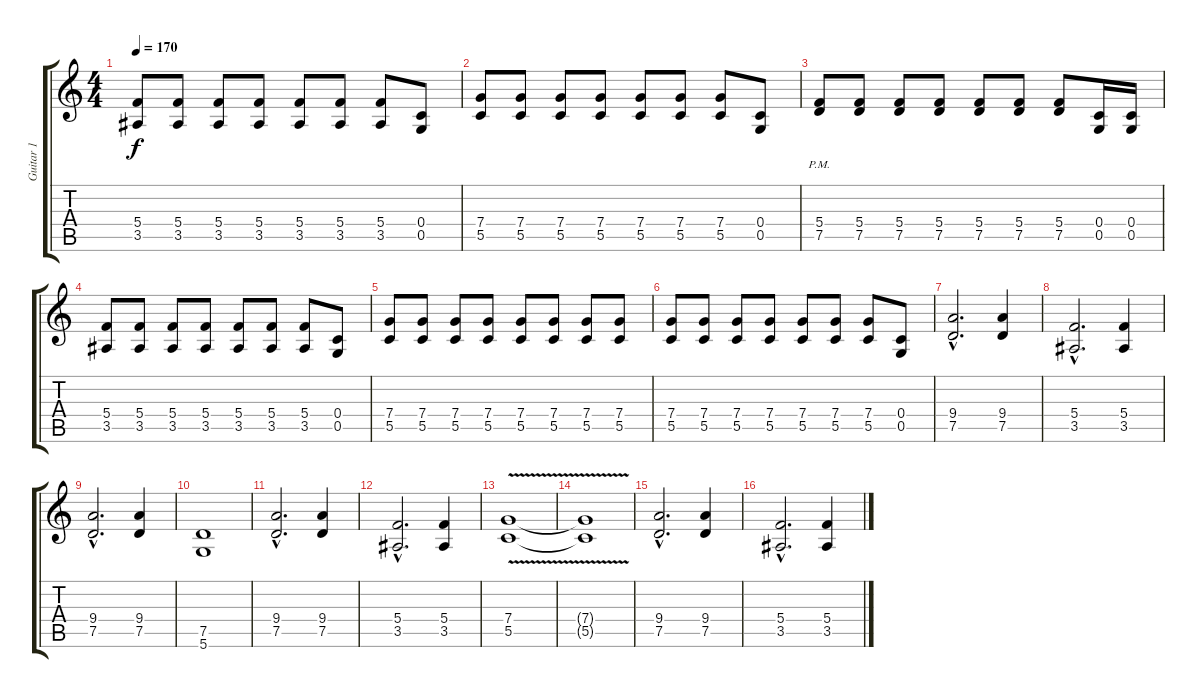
\track ("Guitar 1" "Guitar 1") {instrument distortionguitar}
\staff {score tabs}
\tuning (D4 A3 F3 C3 G2 D2) {hide}
\ts (4 4)
\tempo 170
\clef g2
\ks c
(5.4 3.5).8{dy f} (5.4 3.5).8 (5.4 3.5).8 (5.4 3.5).8 (5.4 3.5).8 (5.4 3.5).8 (5.4 3.5).8 (0.4 0.5).8 |
(7.4 5.5).8 (7.4 5.5).8 (7.4 5.5).8 (7.4 5.5).8 (7.4 5.5).8 (7.4 5.5).8 (7.4 5.5).8 (0.4 0.5).8 |
(5.4{pm} 7.5).8 (5.4 7.5).8 (5.4 7.5).8 (5.4 7.5).8 (5.4 7.5).8 (5.4 7.5).8 (5.4 7.5).8 (0.4 0.5).16 (0.4 0.5).16 |
(5.4 3.5).8 (5.4 3.5).8 (5.4 3.5).8 (5.4 3.5).8 (5.4 3.5).8 (5.4 3.5).8 (5.4 3.5).8 (0.4 0.5).8 |
(7.4 5.5).8 (7.4 5.5).8 (7.4 5.5).8 (7.4 5.5).8 (7.4 5.5).8 (7.4 5.5).8 (7.4 5.5).8 (7.4 5.5).8 |
(7.4 5.5).8 (7.4 5.5).8 (7.4 5.5).8 (7.4 5.5).8 (7.4 5.5).8 (7.4 5.5).8 (7.4 5.5).8 (0.4 0.5).8 |
(9.4{hac} 7.5{hac}).2{d} (9.4 7.5).4 |
(5.4{hac} 3.5{hac}).2{d} (5.4 3.5).4 |
(9.4{hac} 7.5{hac}).2{d} (9.4 7.5).4 |
(7.5 5.6).1 |
(9.4{hac} 7.5{hac}).2{d} (9.4 7.5).4 |
(5.4{hac} 3.5{hac}).2{d} (5.4 3.5).4 |
(7.4{v} 5.5).1 |
(7.4{t} 5.5{t}).1 |
(9.4{hac} 7.5{hac}).2{d} (9.4 7.5).4 |
(5.4{hac} 3.5{hac}).2{d} (5.4 3.5).4
